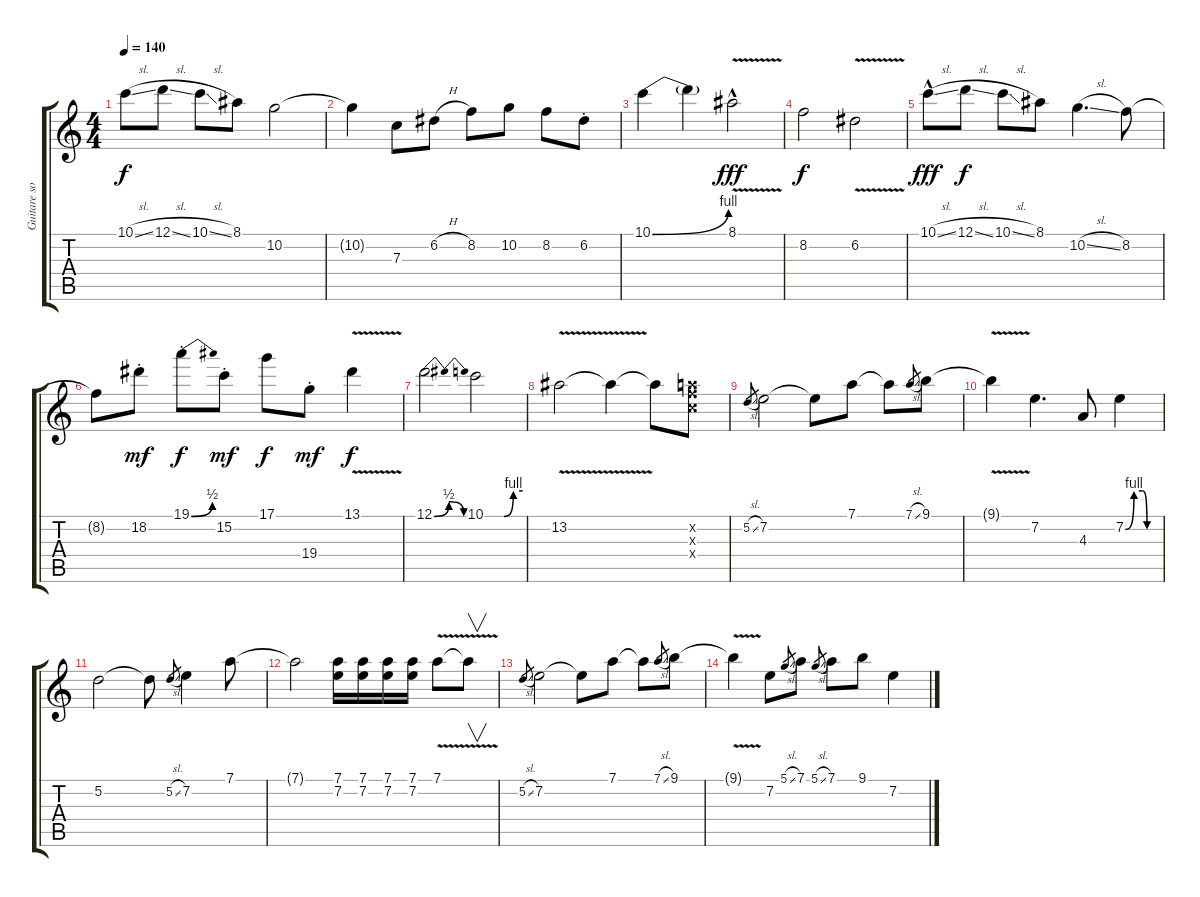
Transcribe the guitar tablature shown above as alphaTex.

\track ("Guitare solo" "Guitare so") {instrument distortionguitar}
\staff {score tabs}
\tuning (D4 A3 F3 C3 G2 C2) {hide}
\ts (4 4)
\tempo 140
\clef g2
\ks c
10.1{sl}.8{dy f} 12.1{sl}.8 10.1{sl}.8 8.1.8 10.2.2 |
10.2{t}.4 7.3.8 6.2{h}.8 8.2.8 10.2.8 8.2.8 6.2{st}.8 |
10.1{be (bend 0 0 60 4)}.4 10.1{t}.4 8.1{v hac}.2{dy fff} |
8.2.2{dy f} 6.2{v}.2 |
10.1{sl hac}.8{dy fff} 12.1{sl}.8{dy f} 10.1{sl}.8 8.1.8 10.2{sl}.4{d} 8.2.8 |
8.2{t}.8 18.2{st}.8{dy mf} 19.1{be (bend 0 0 60 2) st}.8{dy f} 15.2{st}.8{dy mf} 17.1.8{dy f} 19.4{st}.8{dy mf} 13.1{v}.4{dy f} |
12.1{be (bendrelease 0 0 5 2 46 2 60 0)}.2 10.1{be (custom 0 0 30 0 45 4 60 4)}.2 |
13.2{v}.2 13.2{t}.4 13.2{t}.8 (12.2{x} 12.3{x} 12.4{x}).8 |
5.2{sl}.8{gr} 7.2.2 7.2{t}.8 7.1.8 7.1{t}.8 7.1{sl}.8{gr} 9.1.8 |
9.1{v t}.4 7.2.4{d} 4.3.8 7.2{be (custom 0 0 15 4 30 4 38 0 60 0)}.4 |
5.2.2 5.2{t}.8 5.2{sl}.8{gr} 7.2.4 7.1.8 |
7.1{t}.2 (7.1 7.2).16 (7.1 7.2).16 (7.1 7.2).16 (7.1 7.2).16 7.1{v}.8 7.1{t}.8{v} |
5.2{sl}.8{gr} 7.2.2 7.2{t}.8 7.1.8 7.1{t}.8 7.1{sl}.8{gr} 9.1.8 |
9.1{v t}.4 7.2.8 5.1{sl}.8{gr} 7.1.8 5.1{sl}.8{gr} 7.1.8 9.1.8 7.2.4
